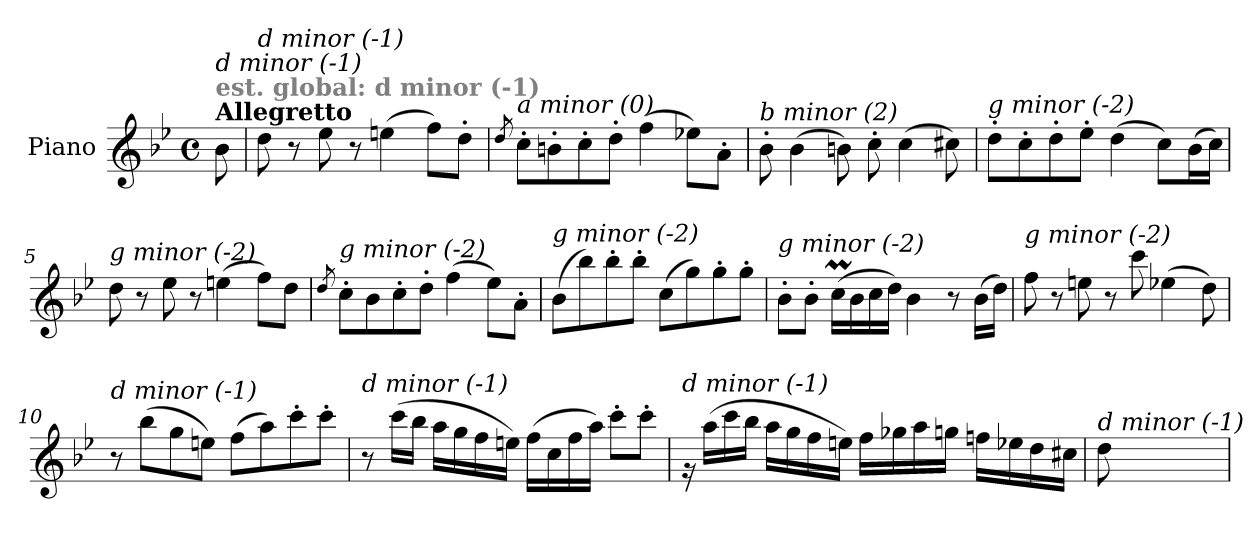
**kern
*part1
*staff1
*I"Piano
*I'Pno.
*clefG2
*k[b-e-]
*M4/4
*met(c)
=
!LO:TX:a:B:t=Allegretto
!LO:TX:a:B:color=#808080:t=est. global&colon; d minor (-1)
!LO:TX:i:t=d minor (-1)
8b-\
=1
!LO:TX:i:t=d minor (-1)
8dd\
8r
8ee-\
8r
(>4een\
8ff\L)
8dd'\J
=2
8qdd/
!LO:TX:i:t=a minor (0)
8cc'\L
8bn'\
8cc'\
8dd'\J
(>4ff\
8ee-X\L)
8a'\J
=3
!LO:TX:i:t=b minor (2)
8b-'\
(>4b-\
8bn\)
8cc'\
(>4cc\
8cc#X\)
=4
!LO:TX:i:t=g minor (-2)
8dd'\L
8cc'\
8dd'\
8ee-'\J
(>4dd\
8cc\L)
(>16b-\L
16cc\JJ)
!!LO:LB:g=z
=5
!LO:TX:i:t=g minor (-2)
8dd\
8r
8ee-\
8r
(>4een\
8ff\L)
8dd\J
=6
8qdd/
!LO:TX:i:t=g minor (-2)
8cc'\L
8b-\
8cc'\
8dd'\J
(>4ff\
8ee-\L)
8a'\J
=7
!LO:TX:i:t=g minor (-2)
(>8b-\L
8bb-\)
8bb-'\
8bb-'\J
(>8cc\L
8gg\)
8gg'\
8gg'\J
=8
!LO:TX:i:t=g minor (-2)
8b-'\L
8b-'\J
(>16ccM\LL
16b-\
16cc\
16dd\JJ)
4b-\
8r
(>16b-\LL
16ddZ\JJ)
!!LO:LB:g=z
=9
!LO:TX:i:t=g minor (-2)
8ff\
8r
8een\
8r
8ccc\
(>4ee-X\
8dd\)
=10
!LO:TX:i:t=d minor (-1)
8r
(>8bb-\L
8gg\
8een\J)
(>8ff\L
8aa\)
8ccc'\
8ccc'\J
=11
!LO:TX:i:t=d minor (-1)
8r
(>16ccc\LL
16bb-\JJ
16aa\LL
16gg\
16ff\
16een\JJ)
(>16ff\LL
16cc\
16ff\
16aa\JJ)
8ccc'\L
8ccc'\J
!!LO:LB:g=z
=12
!LO:TX:i:t=d minor (-1)
16rg
(>16aa\LL
16ccc\
16bb-\JJ
16aa\LL
16gg\
16ff\
16een\JJ)
16ff\LL
16gg-Xi\
16aa\
16gg\JJ
16ffn\LL
16ee-X\
16dd\
16cc#X\JJ
=13
!LO:TX:i:t=d minor (-1)
8dd\
=
*-
